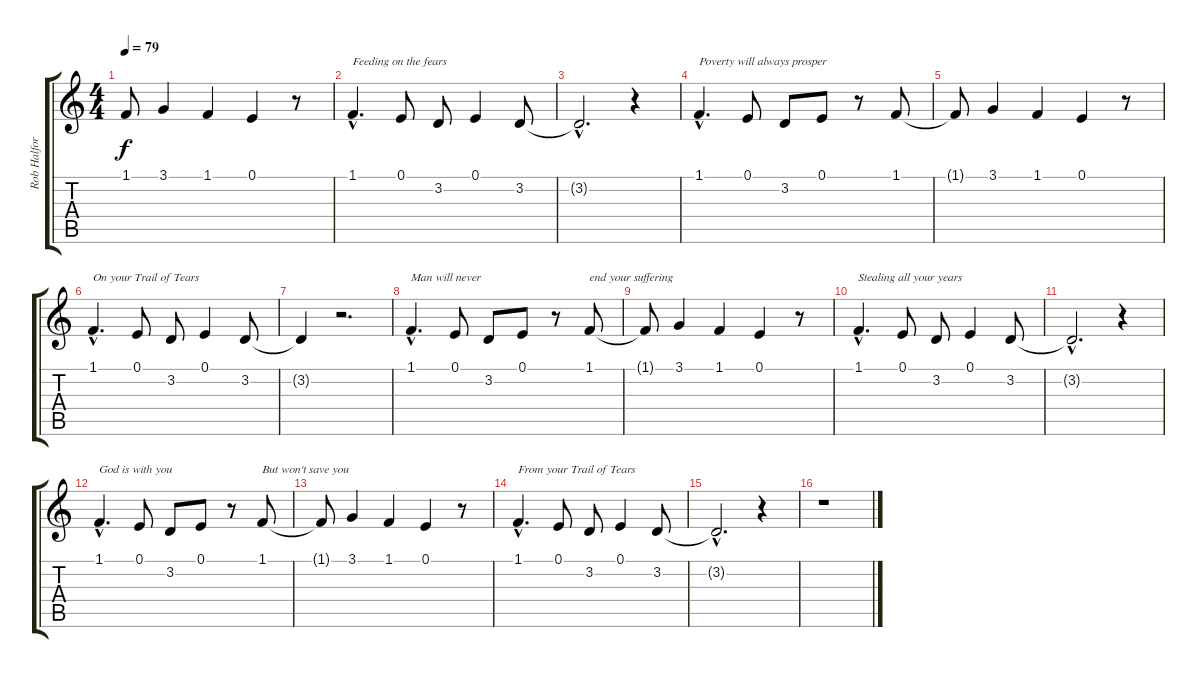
\track ("Rob Halford" "Rob Halfor") {instrument altosax}
\staff {score tabs}
\tuning (E4 B3 G3 D3 A2 E2) {hide}
\ts (4 4)
\tempo 79
\clef g2
\ks c
1.1{t}.8{dy f} 3.1.4 1.1.4 0.1.4 r.8 |
1.1{hac}.4{d txt "Feeding on the fears"} 0.1.8 3.2.8 0.1.4 3.2.8 |
3.2{hac t}.2{d} r.4 |
1.1{hac}.4{d txt "Poverty will always prosper"} 0.1.8 3.2.8 0.1.8 r.8 1.1.8 |
1.1{t}.8 3.1.4 1.1.4 0.1.4 r.8 |
1.1{hac}.4{d txt "On your Trail of Tears"} 0.1.8 3.2.8 0.1.4 3.2.8 |
3.2{t}.4 r.2{d} |
1.1{hac}.4{d txt "Man will never "} 0.1.8 3.2.8 0.1.8 r.8 1.1.8{txt "end your suffering"} |
1.1{t}.8 3.1.4 1.1.4 0.1.4 r.8 |
1.1{hac}.4{d txt "Stealing all your years"} 0.1.8 3.2.8 0.1.4 3.2.8 |
3.2{hac t}.2{d} r.4 |
1.1{hac}.4{d txt "God is with you"} 0.1.8 3.2.8 0.1.8 r.8 1.1.8{txt "But won't save you"} |
1.1{t}.8 3.1.4 1.1.4 0.1.4 r.8 |
1.1{hac}.4{d txt "From your Trail of Tears"} 0.1.8 3.2.8 0.1.4 3.2.8 |
3.2{hac t}.2{d} r.4 |
r.1
